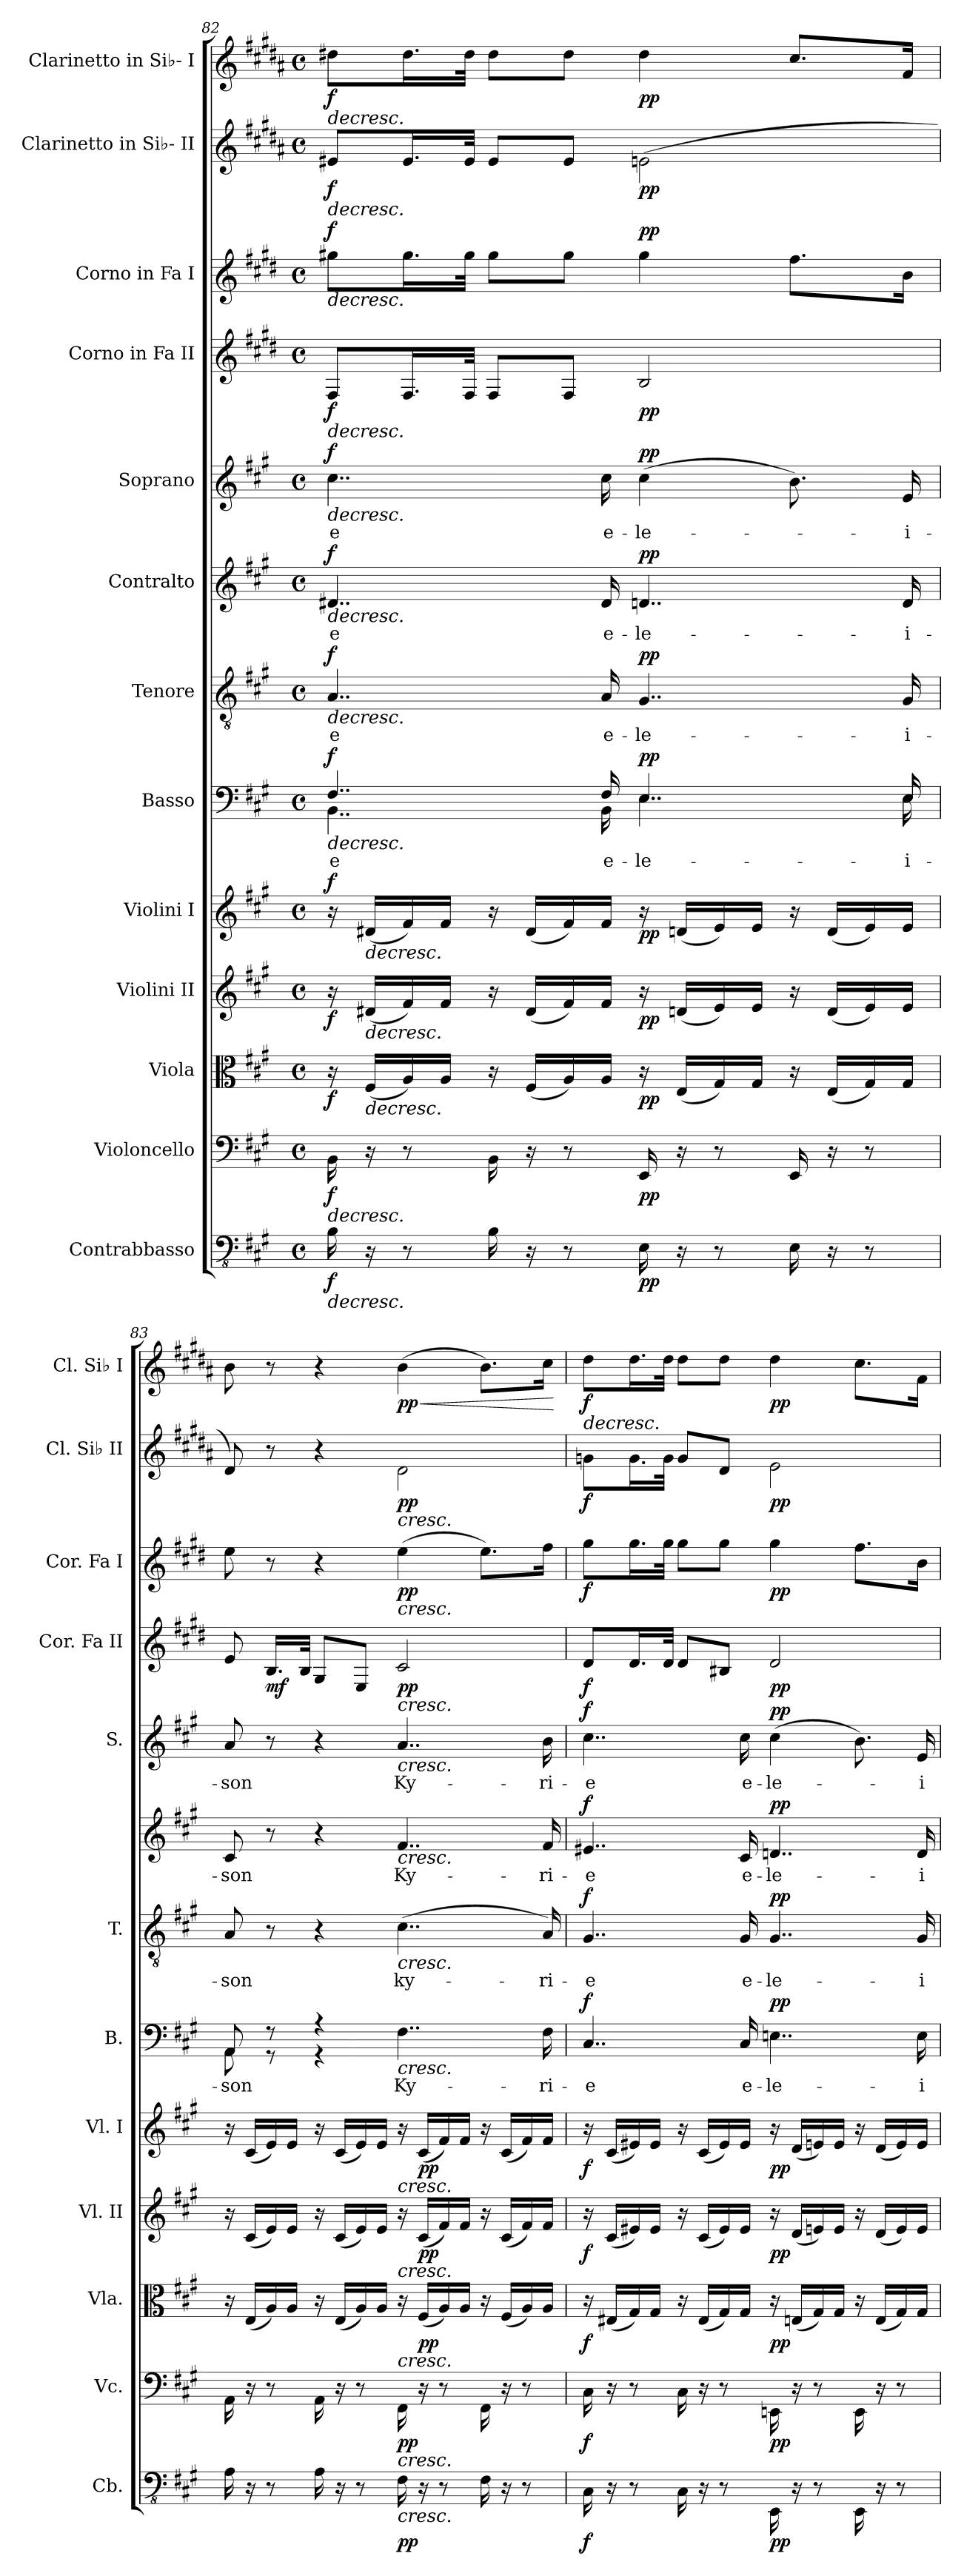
**kern	**dynam	**kern	**dynam	**kern	**dynam	**kern	**dynam	**kern	**dynam	**kern	**text	**dynam	**kern	**text	**dynam	**kern	**text	**dynam	**kern	**text	**dynam	**kern	**dynam	**kern	**dynam	**kern	**dynam	**kern	**dynam
*part13	*part13	*part12	*part12	*part11	*part11	*part10	*part10	*part9	*part9	*part8	*part8	*part8	*part7	*part7	*part7	*part6	*part6	*part6	*part5	*part5	*part5	*part4	*part4	*part3	*part3	*part2	*part2	*part1	*part1
*staff13	*staff13	*staff12	*staff12	*staff11	*staff11	*staff10	*staff10	*staff9	*staff9	*staff8	*staff8	*staff8	*staff7	*staff7	*staff7	*staff6	*staff6	*staff6	*staff5	*staff5	*staff5	*staff4	*staff4	*staff3	*staff3	*staff2	*staff2	*staff1	*staff1
*I"Contrabbasso	*	*I"Violoncello	*	*I"Viola	*	*I"Violini II	*	*I"Violini I	*	*I"Basso	*	*	*I"Tenore	*	*	*I"Contralto	*	*	*I"Soprano	*	*	*I"Corno in Fa II	*	*I"Corno in Fa I	*	*I"Clarinetto  in Si♭- II	*	*I"Clarinetto  in Si♭- I	*
*I'Cb.	*	*I'Vc.	*	*I'Vla.	*	*I'Vl. II	*	*I'Vl. I	*	*I'B.	*	*	*I'T.	*	*	*	*	*	*I'S.	*	*	*I'Cor. Fa II	*	*I'Cor. Fa I	*	*I'Cl. Si♭ II	*	*I'Cl. Si♭ I	*
*clefFv4	*	*clefF4	*	*clefC3	*	*clefG2	*	*clefG2	*	*clefF4	*	*	*clefGv2	*	*	*clefG2	*	*	*clefG2	*	*	*clefG2	*	*clefG2	*	*clefG2	*	*clefG2	*
*	*	*	*	*	*	*	*	*	*	*	*	*	*	*	*	*	*	*	*	*	*	*ITrd4c7	*	*ITrd4c7	*	*ITrd1c2	*	*ITrd1c2	*
*k[f#c#g#]	*	*k[f#c#g#]	*	*k[f#c#g#]	*	*k[f#c#g#]	*	*k[f#c#g#]	*	*k[f#c#g#]	*	*	*k[f#c#g#]	*	*	*k[f#c#g#]	*	*	*k[f#c#g#]	*	*	*k[f#c#g#]	*	*k[f#c#g#]	*	*k[f#c#g#]	*	*k[f#c#g#]	*
*M4/4	*	*M4/4	*	*M4/4	*	*M4/4	*	*M4/4	*	*M4/4	*	*	*M4/4	*	*	*M4/4	*	*	*M4/4	*	*	*M4/4	*	*M4/4	*	*M4/4	*	*M4/4	*
*met(c)	*	*met(c)	*	*met(c)	*	*met(c)	*	*met(c)	*	*met(c)	*	*	*met(c)	*	*	*met(c)	*	*	*met(c)	*	*	*met(c)	*	*met(c)	*	*met(c)	*	*met(c)	*
=82	=82	=82	=82	=82	=82	=82	=82	=82	=82	=82	=82	=82	=82	=82	=82	=82	=82	=82	=82	=82	=82	=82	=82	=82	=82	=82	=82	=82	=82
!	!LO:HP:b	!	!LO:HP:b	!	!	!	!	!	!	!	!LO:LY:b	!LO:HP:b	!	!LO:LY:b	!LO:HP:b	!	!LO:LY:b	!LO:HP:b	!	!LO:LY:b	!LO:HP:b	!	!LO:HP:b	!	!LO:HP:b	!	!LO:HP:b	!	!LO:HP:b
*	*	*	*	*	*	*	*	*	*	*^	*	*	*	*	*	*	*	*	*	*	*	*	*	*	*	*^	*	*	*
!	!LO:DY:n=1:b	!	!LO:DY:n=1:b	!	!LO:DY:b	!	!LO:DY:b	!	!LO:DY:a	!	!	!	!LO:DY:n=1:b	!	!	!LO:DY:n=1:b	!	!	!LO:DY:n=1:b	!	!	!LO:DY:n=1:b	!	!LO:DY:n=1:b	!	!LO:DY:n=1:a	!	!	!LO:DY:n=1:b	!	!LO:DY:n=1:b
16BB\	> f	16BB\	> f	16r	f	16r	f	16r	f	4..F#/	4..BB\	-e	> f	4..A/	-e	> f	4..d#X/	-e	> f	4..cc#\	-e	> f	8BB/L	> f	8cc#X\L	> f	8d#X/L	2ryy	> f	8cc#X\L	> f
!	!	!	!	!	!LO:HP:b	!	!LO:HP:b	!	!LO:HP:b	!	!	!	!	!	!	!	!	!	!	!	!	!	!	!	!	!	!	!	!	!	!
16r	.	16r	.	(<16F#/LL	>	(<16d#X/LL	>	(<16d#X/LL	>	.	.	.	.	.	.	.	.	.	.	.	.	.	.	.	.	.	.	.	.	.	.
8r	.	8r	.	16A/)	.	16f#/)	.	16f#/)	.	.	.	.	.	.	.	.	.	.	.	.	.	.	16.BB/L	.	16.cc#\L	.	16.d#/L	.	.	16.cc#\L	.
.	.	.	.	16A/JJ	.	16f#/JJ	.	16f#/JJ	.	.	.	.	.	.	.	.	.	.	.	.	.	.	.	.	.	.	.	.	.	.	.
.	.	.	.	.	.	.	.	.	.	.	.	.	.	.	.	.	.	.	.	.	.	.	32BB/JJk	.	32cc#\JJk	.	32d#/JJk	.	.	32cc#\JJk	.
16BB\	.	16BB\	.	16r	.	16r	.	16r	.	.	.	.	.	.	.	.	.	.	.	.	.	.	8BB/L	.	8cc#\L	.	8d#/L	.	.	8cc#\L	.
16r	.	16r	.	(<16F#/LL	.	(<16d#/LL	.	(<16d#/LL	.	.	.	.	.	.	.	.	.	.	.	.	.	.	.	.	.	.	.	.	.	.	.
8r	.	8r	.	16A/)	.	16f#/)	.	16f#/)	.	.	.	.	.	.	.	.	.	.	.	.	.	.	8BB/J	.	8cc#\J	.	8d#/J	.	.	8cc#\J	.
!	!	!	!	!	!	!	!	!	!	!	!	!LO:LY:b	!	!	!LO:LY:b	!	!	!LO:LY:b	!	!	!LO:LY:b	!	!	!	!	!	!	!	!	!	!
.	.	.	.	16A/JJ	.	16f#/JJ	.	16f#/JJ	.	16F#/	16BB\	e-	.	16A/	e-	.	16d#/	e-	.	16cc#\	e-	.	.	.	.	.	.	.	.	.	.
!	!LO:DY:n=2:b	!	!LO:DY:n=2:b	!	!LO:DY:b	!	!LO:DY:b	!	!LO:DY:b	!	!	!LO:LY:b	!LO:DY:n=2:a	!	!LO:LY:b	!LO:DY:n=2:a	!	!LO:LY:b	!LO:DY:n=2:a	!	!LO:LY:b	!LO:DY:n=2:a	!	!LO:DY:n=2:b	!	!LO:DY:n=2:a	!	!	!LO:DY:n=2:b	!	!LO:DY:n=2:b
16EE\	pp	16EE/	pp	16r	pp	16r	pp	16r	pp	4..E/	4..E\	-le-	pp	4..G#/	-le-	pp	4..dn/	-le-	pp	(>4cc#\	-le-	pp	2E/	pp	4cc#\	pp	2ryy	(<2dn\	pp	4cc#\	pp
16r	.	16r	.	(<16E/LL	.	(<16dn/LL	.	(<16dn/LL	.	.	.	.	.	.	.	.	.	.	.	.	.	.	.	.	.	.	.	.	.	.	.
8r	.	8r	.	16G#/)	.	16e/)	.	16e/)	.	.	.	.	.	.	.	.	.	.	.	.	.	.	.	.	.	.	.	.	.	.	.
.	.	.	.	16G#/JJ	.	16e/JJ	.	16e/JJ	.	.	.	.	.	.	.	.	.	.	.	.	.	.	.	.	.	.	.	.	.	.	.
16EE\	.	16EE/	.	16r	.	16r	.	16r	.	.	.	.	.	.	.	.	.	.	.	8.b\)	.	.	.	.	8.b\L	.	.	.	.	8.b/L	.
16r	.	16r	.	(<16E/LL	.	(<16d/LL	.	(<16d/LL	.	.	.	.	.	.	.	.	.	.	.	.	.	.	.	.	.	.	.	.	.	.	.
8r	.	8r	.	16G#/)	.	16e/)	.	16e/)	.	.	.	.	.	.	.	.	.	.	.	.	.	.	.	.	.	.	.	.	.	.	.
!	!	!	!	!	!	!	!	!	!	!	!	!LO:LY:b	!	!	!LO:LY:b	!	!	!LO:LY:b	!	!	!LO:LY:b	!	!	!	!	!	!	!	!	!	!
.	.	.	.	16G#/JJ	.	16e/JJ	.	16e/JJ	.	16E/	16E\	-i-	.	16G#/	-i-	.	16d/	-i-	.	16e/	-i-	.	.	.	16e\Jk	.	.	.	.	16e/Jk	.
*	*	*	*	*	*	*	*	*	*	*v	*v	*	*	*	*	*	*	*	*	*	*	*	*	*	*	*	*v	*v	*	*	*
.	.	.	.	.	.	.	.	.	.	.	.	.	.	.	.	.	.	.	.	.	.	.	.	.	.	.	.	.	]
=83	=83	=83	=83	=83	=83	=83	=83	=83	=83	=83	=83	=83	=83	=83	=83	=83	=83	=83	=83	=83	=83	=83	=83	=83	=83	=83	=83	=83	=83
!	!	!	!	!	!	!	!	!	!	!	!LO:LY:b	!	!	!LO:LY:b	!	!	!LO:LY:b	!	!	!LO:LY:b	!	!	!	!	!	!	!	!	!
*	*	*	*	*	*	*	*	*	*	*^	*	*	*	*	*	*	*	*	*	*	*	*	*	*	*	*^	*	*	*
16AA\	.	16AA\	.	16r	.	16r	.	16r	.	8AA/	8AA\	-son	.	8A/	-son	.	8c#/	-son	.	8a/	-son	.	8A/	.	8a\	.	8c#/)	2ryy	.	8a\	.
16r	.	16r	.	(<16E/LL	.	(<16c#/LL	.	(<16c#/LL	.	.	.	.	.	.	.	.	.	.	.	.	.	.	.	.	.	.	.	.	.	.	.
!	!	!	!	!	!	!	!	!	!	!	!	!	!	!	!	!	!	!	!	!	!	!	!	!LO:DY:b	!	!	!	!	!	!	!
8r	.	8r	.	16A/)	.	16e/)	.	16e/)	.	8r	8r	.	.	8r	.	.	8r	.	.	8r	.	.	16.E/LL	mf	8r	.	8r	.	.	8r	.
.	.	.	.	16A/JJ	.	16e/JJ	.	16e/JJ	.	.	.	.	.	.	.	.	.	.	.	.	.	.	.	.	.	.	.	.	.	.	.
.	.	.	.	.	.	.	.	.	.	.	.	.	.	.	.	.	.	.	.	.	.	.	32E/JJk	.	.	.	.	.	.	.	.
16AA\	.	16AA\	.	16r	.	16r	.	16r	.	4r	4r	.	.	4r	.	.	4r	.	.	4r	.	.	8C#/L	.	4r	.	4r	.	.	4r	.
16r	.	16r	.	(<16E/LL	.	(<16c#/LL	.	(<16c#/LL	.	.	.	.	.	.	.	.	.	.	.	.	.	.	.	.	.	.	.	.	.	.	.
8r	.	8r	.	16A/)	.	16e/)	.	16e/)	.	.	.	.	.	.	.	.	.	.	.	.	.	.	8AA/J	.	.	.	.	.	.	.	.
.	.	.	.	16A/JJ	.	16e/JJ	.	16e/JJ	.	.	.	.	.	.	.	.	.	.	.	.	.	.	.	.	.	.	.	.	.	.	.
!	!LO:HP:b	!	!LO:HP:b	!	!LO:HP:b	!	!LO:HP:b	!	!LO:HP:b	!	!	!LO:LY:b	!LO:HP:b	!	!LO:LY:b	!LO:HP:b	!	!LO:LY:b	!LO:HP:b	!	!LO:LY:b	!LO:HP:b	!	!LO:HP:b	!	!LO:HP:b	!	!	!LO:HP:b	!	!LO:HP:b
!	!LO:DY:n=1:b	!	!LO:DY:n=1:b	!	!	!	!	!	!	!	!	!	!	!	!	!	!	!	!	!	!	!	!	!LO:DY:n=1:b	!	!LO:DY:n=1:b	!	!	!LO:DY:n=1:b	!	!LO:DY:n=1:b
16FF#\	< pp	16FF#\	< pp	16r	<	16r	<	16r	<	4..F#\	2ryy	Ky-	<	(>4..c#\	ky-	<	4..f#/	Ky-	<	4..a/	Ky-	<	2F#/	< pp	(>4a\	< pp	2ryy	2c#\	< pp	(>4a\	< pp
!	!	!	!	!	!LO:DY:b	!	!LO:DY:b	!	!LO:DY:b	!	!	!	!	!	!	!	!	!	!	!	!	!	!	!	!	!	!	!	!	!	!
16r	.	16r	.	(<16F#/LL	pp	(<16c#/LL	pp	(<16c#/LL	pp	.	.	.	.	.	.	.	.	.	.	.	.	.	.	.	.	.	.	.	.	.	.
8r	.	8r	.	16A/)	.	16f#/)	.	16f#/)	.	.	.	.	.	.	.	.	.	.	.	.	.	.	.	.	.	.	.	.	.	.	.
.	.	.	.	16A/JJ	.	16f#/JJ	.	16f#/JJ	.	.	.	.	.	.	.	.	.	.	.	.	.	.	.	.	.	.	.	.	.	.	.
16FF#\	.	16FF#\	.	16r	.	16r	.	16r	.	.	.	.	.	.	.	.	.	.	.	.	.	.	.	.	8.a\L)	.	.	.	.	8.a\L)	.
16r	.	16r	.	(<16F#/LL	.	(<16c#/LL	.	(<16c#/LL	.	.	.	.	.	.	.	.	.	.	.	.	.	.	.	.	.	.	.	.	.	.	.
8r	.	8r	.	16A/)	.	16f#/)	.	16f#/)	.	.	.	.	.	.	.	.	.	.	.	.	.	.	.	.	.	.	.	.	.	.	.
!	!	!	!	!	!	!	!	!	!	!	!	!LO:LY:b	!	!	!LO:LY:b	!	!	!LO:LY:b	!	!	!LO:LY:b	!	!	!	!	!	!	!	!	!	!
.	.	.	.	16A/JJ	.	16f#/JJ	.	16f#/JJ	.	16F#\	.	-ri-	.	16A/)	-ri-	.	16f#/	-ri-	.	16b\	-ri-	.	.	.	16b\Jk	.	.	.	.	16b\Jk	.
*	*	*	*	*	*	*	*	*	*	*v	*v	*	*	*	*	*	*	*	*	*	*	*	*	*	*	*	*v	*v	*	*	*
.	]	.	]	.	]	.	]	.	]	.	.	]	.	.	]	.	.	]	.	.	]	.	]	.	]	.	]	.	[
=84	=84	=84	=84	=84	=84	=84	=84	=84	=84	=84	=84	=84	=84	=84	=84	=84	=84	=84	=84	=84	=84	=84	=84	=84	=84	=84	=84	=84	=84
!	!LO:DY:b	!	!LO:DY:b	!	!LO:DY:b	!	!LO:DY:b	!	!LO:DY:b	!	!LO:LY:b	!LO:DY:b	!	!LO:LY:b	!LO:DY:b	!	!LO:LY:b	!LO:DY:b	!	!LO:LY:b	!LO:DY:b	!	!LO:DY:b	!	!LO:DY:b	!	!LO:DY:b	!	!LO:HP:b
*	*	*	*	*	*	*	*	*	*	*	*	*	*	*	*	*	*	*	*	*	*	*	*	*	*	*^	*	*	*
!	!	!	!	!	!	!	!	!	!	!	!	!	!	!	!	!	!	!	!	!	!	!	!	!	!	!	!	!	!	!LO:DY:n=1:b
16CC#\	f	16C#\	f	16r	f	16r	f	16r	f	4..C#/	-e	f	4..G#/	-e	f	4..e#X/	-e	f	4..cc#\	-e	f	8G#/L	f	8cc#\L	f	1ryy	8fn\L	f	8cc#\L	> f
16r	.	16r	.	(<16E#X/LL	.	(<16c#/LL	.	(<16c#/LL	.	.	.	.	.	.	.	.	.	.	.	.	.	.	.	.	.	.	.	.	.	.
8r	.	8r	.	16G#/)	.	16e#X/)	.	16e#X/)	.	.	.	.	.	.	.	.	.	.	.	.	.	16.G#/L	.	16.cc#\L	.	.	16.f\L	.	16.cc#\L	.
.	.	.	.	16G#/JJ	.	16e#/JJ	.	16e#/JJ	.	.	.	.	.	.	.	.	.	.	.	.	.	.	.	.	.	.	.	.	.	.
.	.	.	.	.	.	.	.	.	.	.	.	.	.	.	.	.	.	.	.	.	.	32G#/JJk	.	32cc#\JJk	.	.	32f\JJk	.	32cc#\JJk	.
16CC#\	.	16C#\	.	16r	.	16r	.	16r	.	.	.	.	.	.	.	.	.	.	.	.	.	8G#/L	.	8cc#\L	.	.	8f/L	.	8cc#\L	.
16r	.	16r	.	(<16E#/LL	.	(<16c#/LL	.	(<16c#/LL	.	.	.	.	.	.	.	.	.	.	.	.	.	.	.	.	.	.	.	.	.	.
8r	.	8r	.	16G#/)	.	16e#/)	.	16e#/)	.	.	.	.	.	.	.	.	.	.	.	.	.	8E#X/J	.	8cc#\J	.	.	8c#/J	.	8cc#\J	.
!	!	!	!	!	!	!	!	!	!	!	!LO:LY:b	!	!	!LO:LY:b	!	!	!LO:LY:b	!	!	!LO:LY:b	!	!	!	!	!	!	!	!	!	!
.	.	.	.	16G#/JJ	.	16e#/JJ	.	16e#/JJ	.	16C#/	e-	.	16G#/	e-	.	16c#/	e-	.	16cc#\	e-	.	.	.	.	.	.	.	.	.	.
!	!LO:DY:b	!	!LO:DY:b	!	!LO:DY:b	!	!LO:DY:b	!	!LO:DY:b	!	!LO:LY:b	!LO:DY:b	!	!LO:LY:b	!LO:DY:b	!	!LO:LY:b	!LO:DY:b	!	!LO:LY:b	!LO:DY:b	!	!LO:DY:b	!	!LO:DY:b	!	!	!LO:DY:b	!	!LO:DY:n=2:b
16EEE\	pp	16EEn\	pp	16r	pp	16r	pp	16r	pp	4..En\	-le-	pp	4..G#/	-le-	pp	4..dn/	-le-	pp	(>4cc#\	-le-	pp	2G#/	pp	4cc#\	pp	.	2d\	pp	4cc#\	pp
16r	.	16r	.	(<16En/LL	.	(<16d/LL	.	(<16d/LL	.	.	.	.	.	.	.	.	.	.	.	.	.	.	.	.	.	.	.	.	.	.
8r	.	8r	.	16G#/)	.	16en/)	.	16en/)	.	.	.	.	.	.	.	.	.	.	.	.	.	.	.	.	.	.	.	.	.	.
.	.	.	.	16G#/JJ	.	16e/JJ	.	16e/JJ	.	.	.	.	.	.	.	.	.	.	.	.	.	.	.	.	.	.	.	.	.	.
16EEE\	.	16EE\	.	16r	.	16r	.	16r	.	.	.	.	.	.	.	.	.	.	8.b\)	.	.	.	.	8.b\L	.	.	.	.	8.b\L	.
16r	.	16r	.	(<16E/LL	.	(<16d/LL	.	(<16d/LL	.	.	.	.	.	.	.	.	.	.	.	.	.	.	.	.	.	.	.	.	.	.
8r	.	8r	.	16G#/)	.	16e/)	.	16e/)	.	.	.	.	.	.	.	.	.	.	.	.	.	.	.	.	.	.	.	.	.	.
!	!	!	!	!	!	!	!	!	!	!	!LO:LY:b	!	!	!LO:LY:b	!	!	!LO:LY:b	!	!	!LO:LY:b	!	!	!	!	!	!	!	!	!	!
.	.	.	.	16G#/JJ	.	16e/JJ	.	16e/JJ	.	16E\	-i-	.	16G#/	-i-	.	16d/	-i-	.	16e/	-i-	.	.	.	16e\Jk	.	.	.	.	16e\Jk	.
*	*	*	*	*	*	*	*	*	*	*	*	*	*	*	*	*	*	*	*	*	*	*	*	*	*	*v	*v	*	*	*
.	[	.	[	.	[	.	[	.	[	.	.	[	.	.	[	.	.	[	.	.	[	.	[	.	[	.	[	.	]
=	=	=	=	=	=	=	=	=	=	=	=	=	=	=	=	=	=	=	=	=	=	=	=	=	=	=	=	=	=
*-	*-	*-	*-	*-	*-	*-	*-	*-	*-	*-	*-	*-	*-	*-	*-	*-	*-	*-	*-	*-	*-	*-	*-	*-	*-	*-	*-	*-	*-
